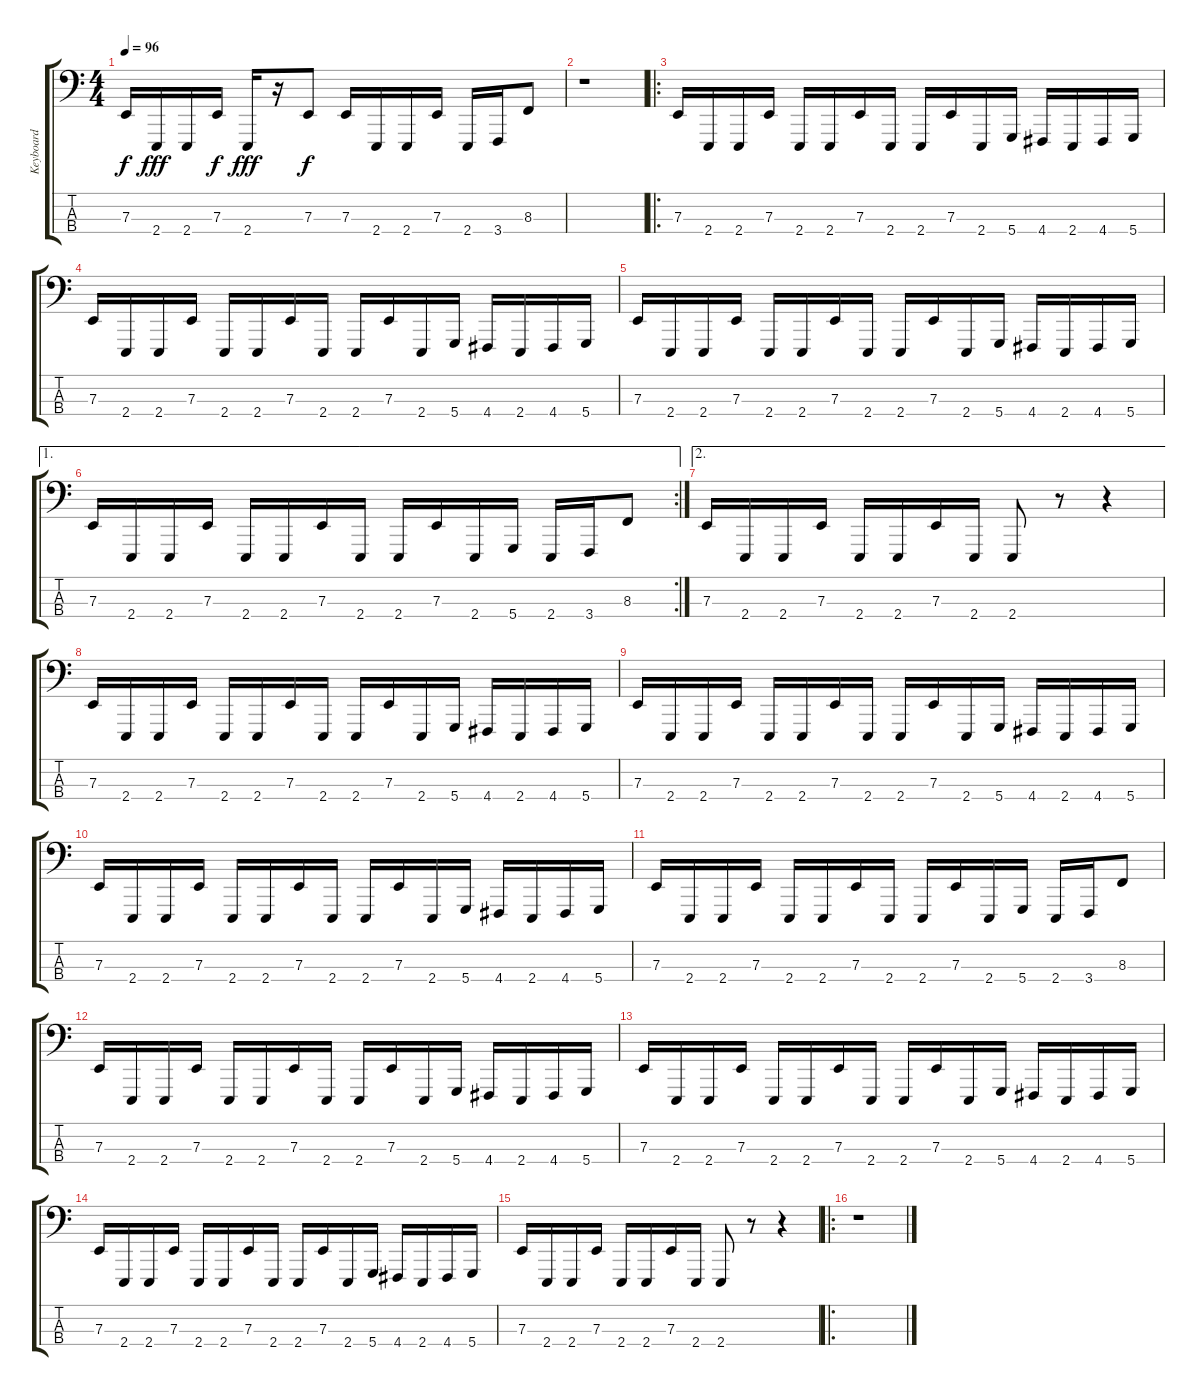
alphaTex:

\track ("Keyboard" "Keyboard") {instrument lead8bassandlead}
\staff {score tabs}
\tuning (G2 D2 A1 D1) {hide}
\ts (4 4)
\tempo 96
\clef f4
\ks c
7.3.16{dy f} 2.4.16{dy fff} 2.4.16 7.3.16{dy f} 2.4.16{dy fff} r.16 7.3.8{dy f} 7.3.16 2.4.16 2.4.16 7.3.16 2.4.16 3.4.16 8.3.8 |
r.1 |
\ro
7.3.16 2.4.16 2.4.16 7.3.16 2.4.16 2.4.16 7.3.16 2.4.16 2.4.16 7.3.16 2.4.16 5.4.16 4.4.16 2.4.16 4.4.16 5.4.16 |
7.3.16 2.4.16 2.4.16 7.3.16 2.4.16 2.4.16 7.3.16 2.4.16 2.4.16 7.3.16 2.4.16 5.4.16 4.4.16 2.4.16 4.4.16 5.4.16 |
7.3.16 2.4.16 2.4.16 7.3.16 2.4.16 2.4.16 7.3.16 2.4.16 2.4.16 7.3.16 2.4.16 5.4.16 4.4.16 2.4.16 4.4.16 5.4.16 |
\ae 1
\rc 2
7.3.16 2.4.16 2.4.16 7.3.16 2.4.16 2.4.16 7.3.16 2.4.16 2.4.16 7.3.16 2.4.16 5.4.16 2.4.16 3.4.16 8.3.8 |
\ae 2
7.3.16 2.4.16 2.4.16 7.3.16 2.4.16 2.4.16 7.3.16 2.4.16 2.4.8 r.8 r.4 |
7.3.16 2.4.16 2.4.16 7.3.16 2.4.16 2.4.16 7.3.16 2.4.16 2.4.16 7.3.16 2.4.16 5.4.16 4.4.16 2.4.16 4.4.16 5.4.16 |
7.3.16 2.4.16 2.4.16 7.3.16 2.4.16 2.4.16 7.3.16 2.4.16 2.4.16 7.3.16 2.4.16 5.4.16 4.4.16 2.4.16 4.4.16 5.4.16 |
7.3.16 2.4.16 2.4.16 7.3.16 2.4.16 2.4.16 7.3.16 2.4.16 2.4.16 7.3.16 2.4.16 5.4.16 4.4.16 2.4.16 4.4.16 5.4.16 |
7.3.16 2.4.16 2.4.16 7.3.16 2.4.16 2.4.16 7.3.16 2.4.16 2.4.16 7.3.16 2.4.16 5.4.16 2.4.16 3.4.16 8.3.8 |
7.3.16 2.4.16 2.4.16 7.3.16 2.4.16 2.4.16 7.3.16 2.4.16 2.4.16 7.3.16 2.4.16 5.4.16 4.4.16 2.4.16 4.4.16 5.4.16 |
7.3.16 2.4.16 2.4.16 7.3.16 2.4.16 2.4.16 7.3.16 2.4.16 2.4.16 7.3.16 2.4.16 5.4.16 4.4.16 2.4.16 4.4.16 5.4.16 |
7.3.16 2.4.16 2.4.16 7.3.16 2.4.16 2.4.16 7.3.16 2.4.16 2.4.16 7.3.16 2.4.16 5.4.16 4.4.16 2.4.16 4.4.16 5.4.16 |
7.3.16 2.4.16 2.4.16 7.3.16 2.4.16 2.4.16 7.3.16 2.4.16 2.4.8 r.8 r.4 |
\ro
r.1
